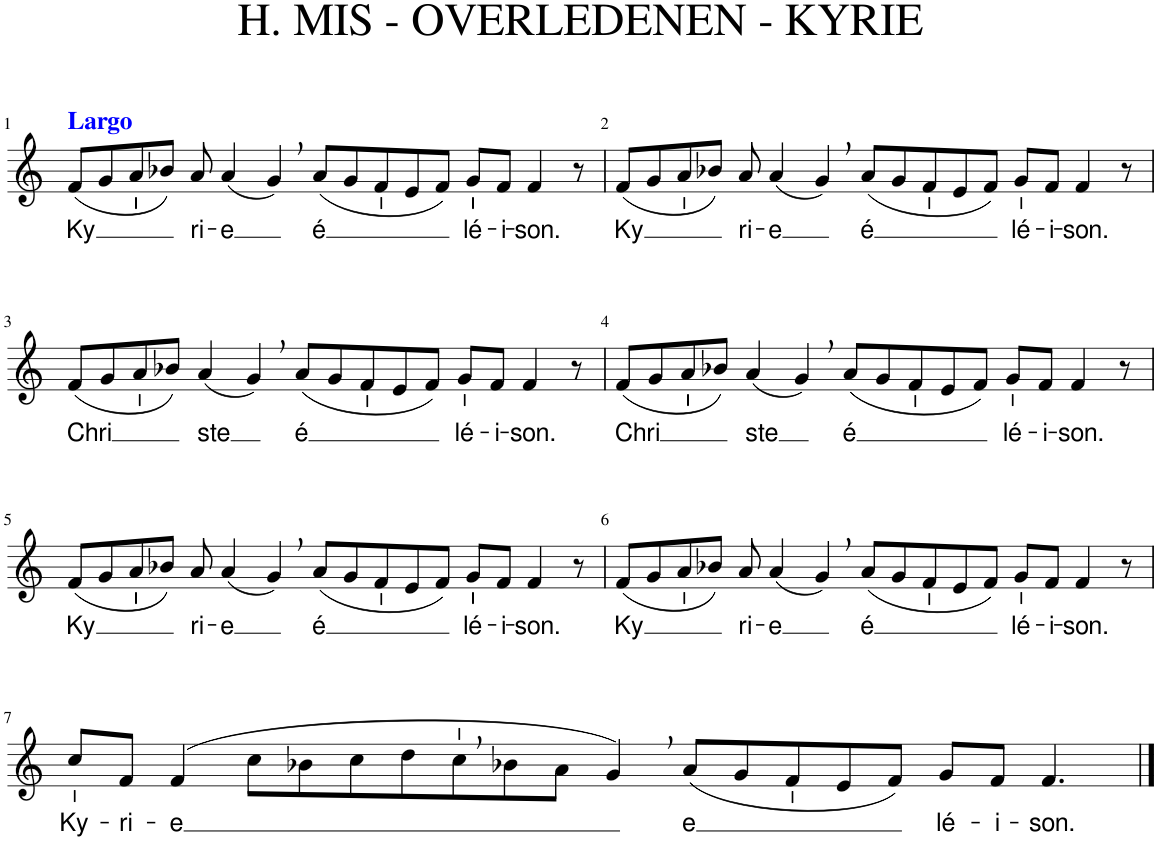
**kern	**text
*part1	*part1
*staff1	*staff1
*I"Soprano	*
*clefG2	*
*k[]	*
*M24/4	*
=1	=1
!LO:TX:a:B:color=#0000FF:t=Largo	!
!	!LO:LY:b
(8f/L	-Ky
8g/	.
8a/	.
8b-X/J)	.
!	!LO:LY:b
8a/	ri-
!	!LO:LY:b
(4a/	-e
4g,/)	.
!	!LO:LY:b
(8a/L	-é
8g/	.
8f/	.
8e/	.
8f/J)	.
!	!LO:LY:b
8g/L	lé-
!	!LO:LY:b
8f/J	-i-
!	!LO:LY:b
4f/	-son.
8r	.
=2	=2
!	!LO:LY:b
(8f/L	-Ky
8g/	.
8a/	.
8b-X/J)	.
!	!LO:LY:b
8a/	ri-
!	!LO:LY:b
(4a/	-e
4g,/)	.
!	!LO:LY:b
(8a/L	-é
8g/	.
8f/	.
8e/	.
8f/J)	.
!	!LO:LY:b
8g/L	lé-
!	!LO:LY:b
8f/J	-i-
!	!LO:LY:b
4f/	-son.
8r	.
!!LO:LB:g=z
=3	=3
!	!LO:LY:b
(8f/L	-Chri
8g/	.
8a/	.
8b-X/J)	.
!	!LO:LY:b
(4a/	ste
4g,/)	.
!	!LO:LY:b
(8a/L	é
8g/	.
8f/	.
8e/	.
8f/J)	.
!	!LO:LY:b
8g/L	lé-
!	!LO:LY:b
8f/J	-i-
!	!LO:LY:b
4f/	-son.
8r	.
=4	=4
!	!LO:LY:b
(8f/L	-Chri
8g/	.
8a/	.
8b-X/J)	.
!	!LO:LY:b
(4a/	ste
4g,/)	.
!	!LO:LY:b
(8a/L	é
8g/	.
8f/	.
8e/	.
8f/J)	.
!	!LO:LY:b
8g/L	lé-
!	!LO:LY:b
8f/J	-i-
!	!LO:LY:b
4f/	-son.
8r	.
!!LO:LB:g=z
=5	=5
!	!LO:LY:b
(8f/L	-Ky
8g/	.
8a/	.
8b-X/J)	.
!	!LO:LY:b
8a/	ri-
!	!LO:LY:b
(4a/	-e
4g,/)	.
!	!LO:LY:b
(8a/L	-é
8g/	.
8f/	.
8e/	.
8f/J)	.
!	!LO:LY:b
8g/L	lé-
!	!LO:LY:b
8f/J	-i-
!	!LO:LY:b
4f/	-son.
8r	.
=6	=6
!	!LO:LY:b
(8f/L	-Ky
8g/	.
8a/	.
8b-X/J)	.
!	!LO:LY:b
8a/	ri-
!	!LO:LY:b
(4a/	-e
4g,/)	.
!	!LO:LY:b
(8a/L	-é
8g/	.
8f/	.
8e/	.
8f/J)	.
!	!LO:LY:b
8g/L	lé-
!	!LO:LY:b
8f/J	-i-
!	!LO:LY:b
4f/	-son.
8r	.
!!LO:LB:g=z
=7	=7
!	!LO:LY:b
8cc/L	Ky-
!	!LO:LY:b
8f/J	-ri-
!	!LO:LY:b
(4f/	-e
8cc\L	.
8b-X\	.
8cc\	.
8dd\	.
8cc,\	.
8b-X\	.
8a\J	.
4g,/)	.
!	!LO:LY:b
(8a/L	e
8g/	.
8f/	.
8e/	.
8f/J)	.
!	!LO:LY:b
8g/L	lé-
!	!LO:LY:b
8f/J	-i-
!	!LO:LY:b
4.f/	-son.
==	==
*-	*-
